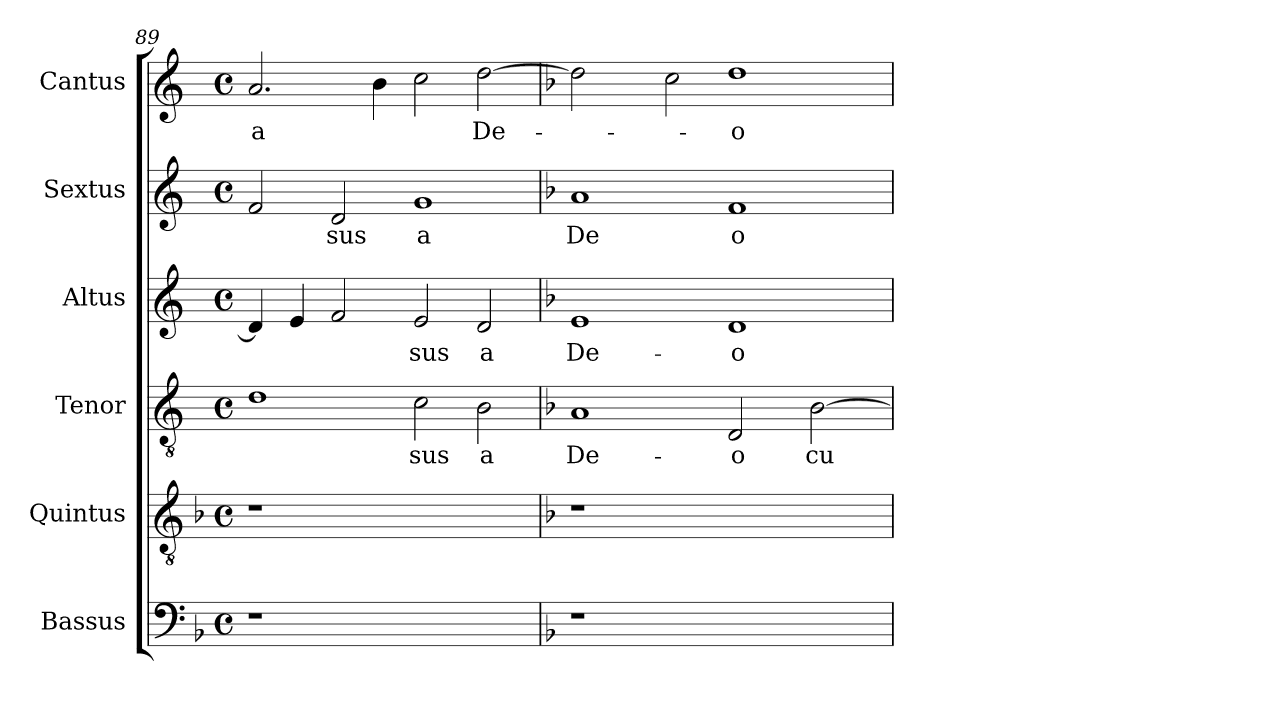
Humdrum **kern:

**kern	**kern	**kern	**text	**kern	**text	**kern	**text	**kern	**text
*part6	*part5	*part4	*part4	*part3	*part3	*part2	*part2	*part1	*part1
*staff6	*staff5	*staff4	*staff4	*staff3	*staff3	*staff2	*staff2	*staff1	*staff1
*I"Bassus	*I"Quintus	*I"Tenor	*	*I"Altus	*	*I"Sextus	*	*I"Cantus	*
*I'Bassus	*I'Quintus	*I'Tenor	*	*I'Altus	*	*I'Sextus	*	*I'Cantus	*
*clefF4	*clefGv2	*clefGv2	*	*clefG2	*	*clefG2	*	*clefG2	*
*k[b-]	*k[b-]	*k[]	*	*k[]	*	*k[]	*	*k[]	*
*F:	*F:	*C:	*	*C:	*	*C:	*	*C:	*
*M4/4	*M4/4	*M4/4	*	*M4/4	*	*M4/4	*	*M4/4	*
*met(c)	*met(c)	*met(c)	*	*met(c)	*	*met(c)	*	*met(c)	*
=89	=89	=89	=89	=89	=89	=89	=89	=89	=89
!	!	!	!	!	!	!	!	!	!LO:LY:b:cj
1r	1r	1d	.	4d/]	.	2f/	.	2.a/	a
.	.	.	.	4e/	.	.	.	.	.
!	!	!	!	!	!	!	!LO:LY:b:cj	!	!
.	.	.	.	2f/	.	2d/	sus	.	.
.	.	.	.	.	.	.	.	4b\	.
!	!	!	!LO:LY:b:cj	!	!LO:LY:b:cj	!	!LO:LY:b:cj	!	!
1ryy	1ryy	2c\	sus	2e/	sus	1g	a	2cc\	.
!	!	!	!LO:LY:b:cj	!	!LO:LY:b:cj	!	!	!	!LO:LY:b
.	.	2B\	a	2d/	a	.	.	[>2dd\	De-
!!LO:PB:g=z
=90	=90	=90	=90	=90	=90	=90	=90	=90	=90
*	*	*k[b-]	*	*k[b-]	*	*k[b-]	*	*k[b-]	*
*	*	*F:	*	*F:	*	*F:	*	*F:	*
!	!	!	!LO:LY:b:cj	!	!LO:LY:b:cj	!	!LO:LY:b:cj	!	!
*	*	*	*	*	*	*^	*	*	*
1r	1r	1A	De-	1e	De-	1a	4ryy	De	2dd\]	.
.	.	.	.	.	.	.	16ryy	.	.	.
.	.	.	.	.	.	.	1ryy	.	.	.
.	.	.	.	.	.	.	.	.	2cc\	.
!	!	!	!LO:LY:b:cj	!	!LO:LY:b:cj	!	!	!LO:LY:b:cj	!	!LO:LY:b:cj
1ryy	1ryy	2D/	-o	1d	-o	1f	.	o	1dd	-o
.	.	.	.	.	.	.	2ryy	.	.	.
!	!	!	!LO:LY:b:cj	!	!	!	!	!	!	!
.	.	[>2B-\	cu-	.	.	.	.	.	.	.
.	.	.	.	.	.	.	8.ryy	.	.	.
*	*	*	*	*	*	*v	*v	*	*	*
=	=	=	=	=	=	=	=	=	=
*-	*-	*-	*-	*-	*-	*-	*-	*-	*-
